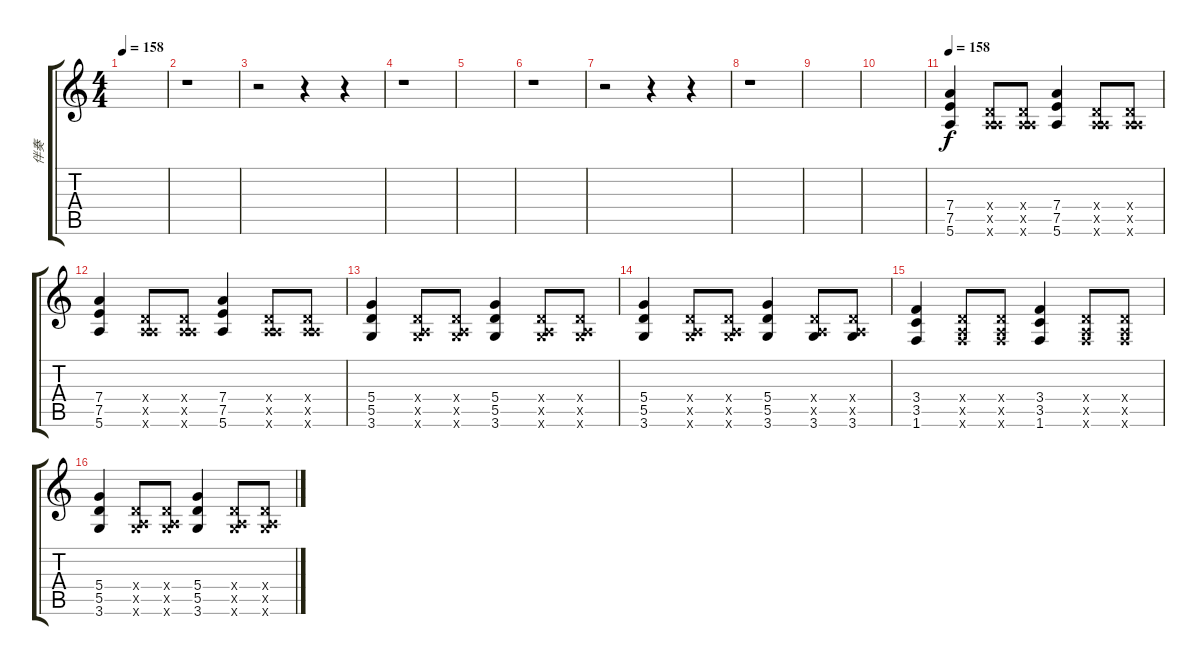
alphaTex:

\track ("伴奏" "伴奏") {instrument distortionguitar}
\staff {score tabs}
\tuning (E4 B3 G3 D3 A2 E2) {hide}
\ts (4 4)
\tempo 158
\tempo 155
\tempo 158
\clef g2
\ks c
|
r.1 |
r.2 r.4 r.4 |
r.1 |
|
r.1 |
r.2 r.4 r.4 |
r.1 |
|
|
\tempo 158
(7.4 7.5 5.6).4 (0.4{x} 0.5{x} 5.6{x}).8 (0.4{x} 0.5{x} 5.6{x}).8 (7.4 7.5 5.6).4 (0.4{x} 0.5{x} 5.6{x}).8 (0.4{x} 0.5{x} 5.6{x}).8 |
(7.4 7.5 5.6).4 (0.4{x} 0.5{x} 5.6{x}).8 (0.4{x} 0.5{x} 5.6{x}).8 (7.4 7.5 5.6).4 (0.4{x} 0.5{x} 5.6{x}).8 (0.4{x} 0.5{x} 5.6{x}).8 |
(5.4 5.5 3.6).4 (0.4{x} 0.5{x} 3.6{x}).8 (0.4{x} 0.5{x} 3.6{x}).8 (5.4 5.5 3.6).4 (0.4{x} 0.5{x} 3.6{x}).8 (0.4{x} 0.5{x} 3.6{x}).8 |
(5.4 5.5 3.6).4 (0.4{x} 0.5{x} 3.6{x}).8 (0.4{x} 0.5{x} 3.6{x}).8 (5.4 5.5 3.6).4 (0.4{x} 0.5{x} 3.6).8 (0.4{x} 0.5{x} 3.6).8 |
(3.4 3.5 1.6).4 (0.4{x} 0.5{x} 1.6{x}).8 (0.4{x} 0.5{x} 1.6{x}).8 (3.4 3.5 1.6).4 (0.4{x} 0.5{x} 1.6{x}).8 (0.4{x} 0.5{x} 1.6{x}).8 |
(5.4 5.5 3.6).4 (0.4{x} 0.5{x} 3.6{x}).8 (0.4{x} 0.5{x} 3.6{x}).8 (5.4 5.5 3.6).4 (0.4{x} 0.5{x} 3.6{x}).8 (0.4{x} 0.5{x} 3.6{x}).8
